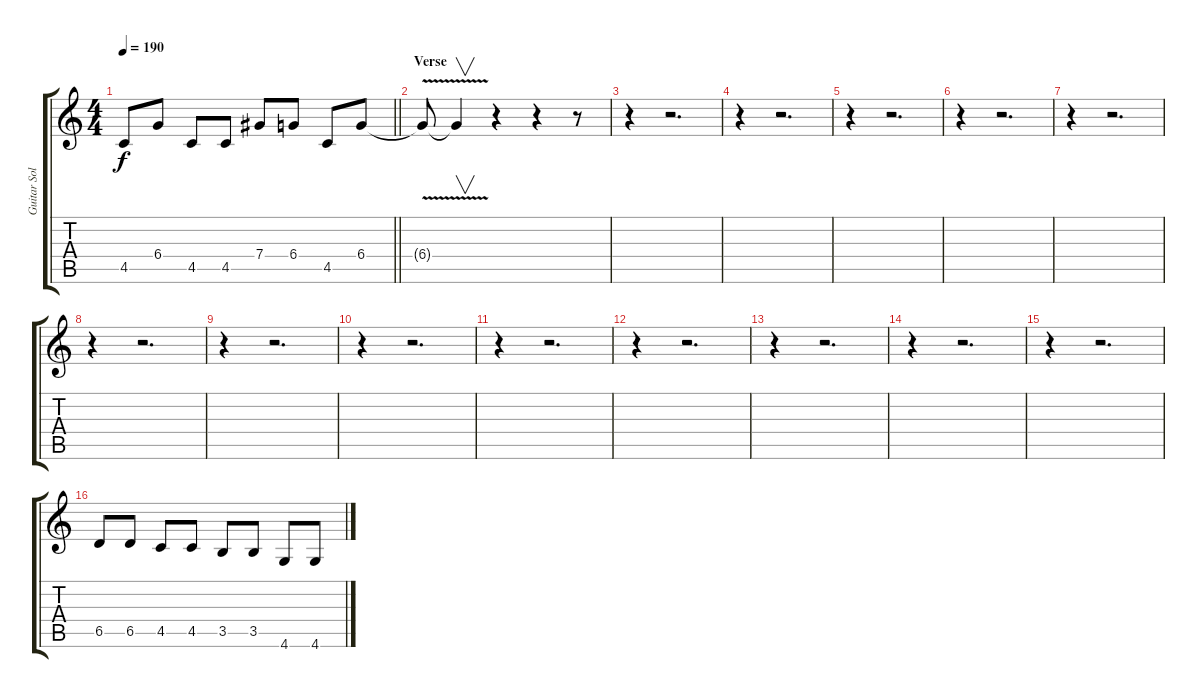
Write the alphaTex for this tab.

\track ("Guitar Solo A" "Guitar Sol") {instrument distortionguitar}
\staff {score tabs}
\tuning (Eb4 Bb3 Gb3 Db3 Ab2 Eb2) {hide}
\ts (4 4)
\tempo 190
\clef g2
\barLineRight lightlight
\ks c
4.5.8{dy f} 6.4.8 4.5.8 4.5.8 7.4.8 6.4.8 4.5.8 6.4.8 |
\section ("" "Verse ")
6.4{v t}.8 6.4{t}.4{v} r.4 r.4 r.8 |
r.4 r.2{d} |
r.4 r.2{d} |
r.4 r.2{d} |
r.4 r.2{d} |
r.4 r.2{d} |
r.4 r.2{d} |
r.4 r.2{d} |
r.4 r.2{d} |
r.4 r.2{d} |
r.4 r.2{d} |
r.4 r.2{d} |
r.4 r.2{d} |
r.4 r.2{d} |
6.5.8 6.5.8 4.5.8 4.5.8 3.5.8 3.5.8 4.6.8 4.6.8
